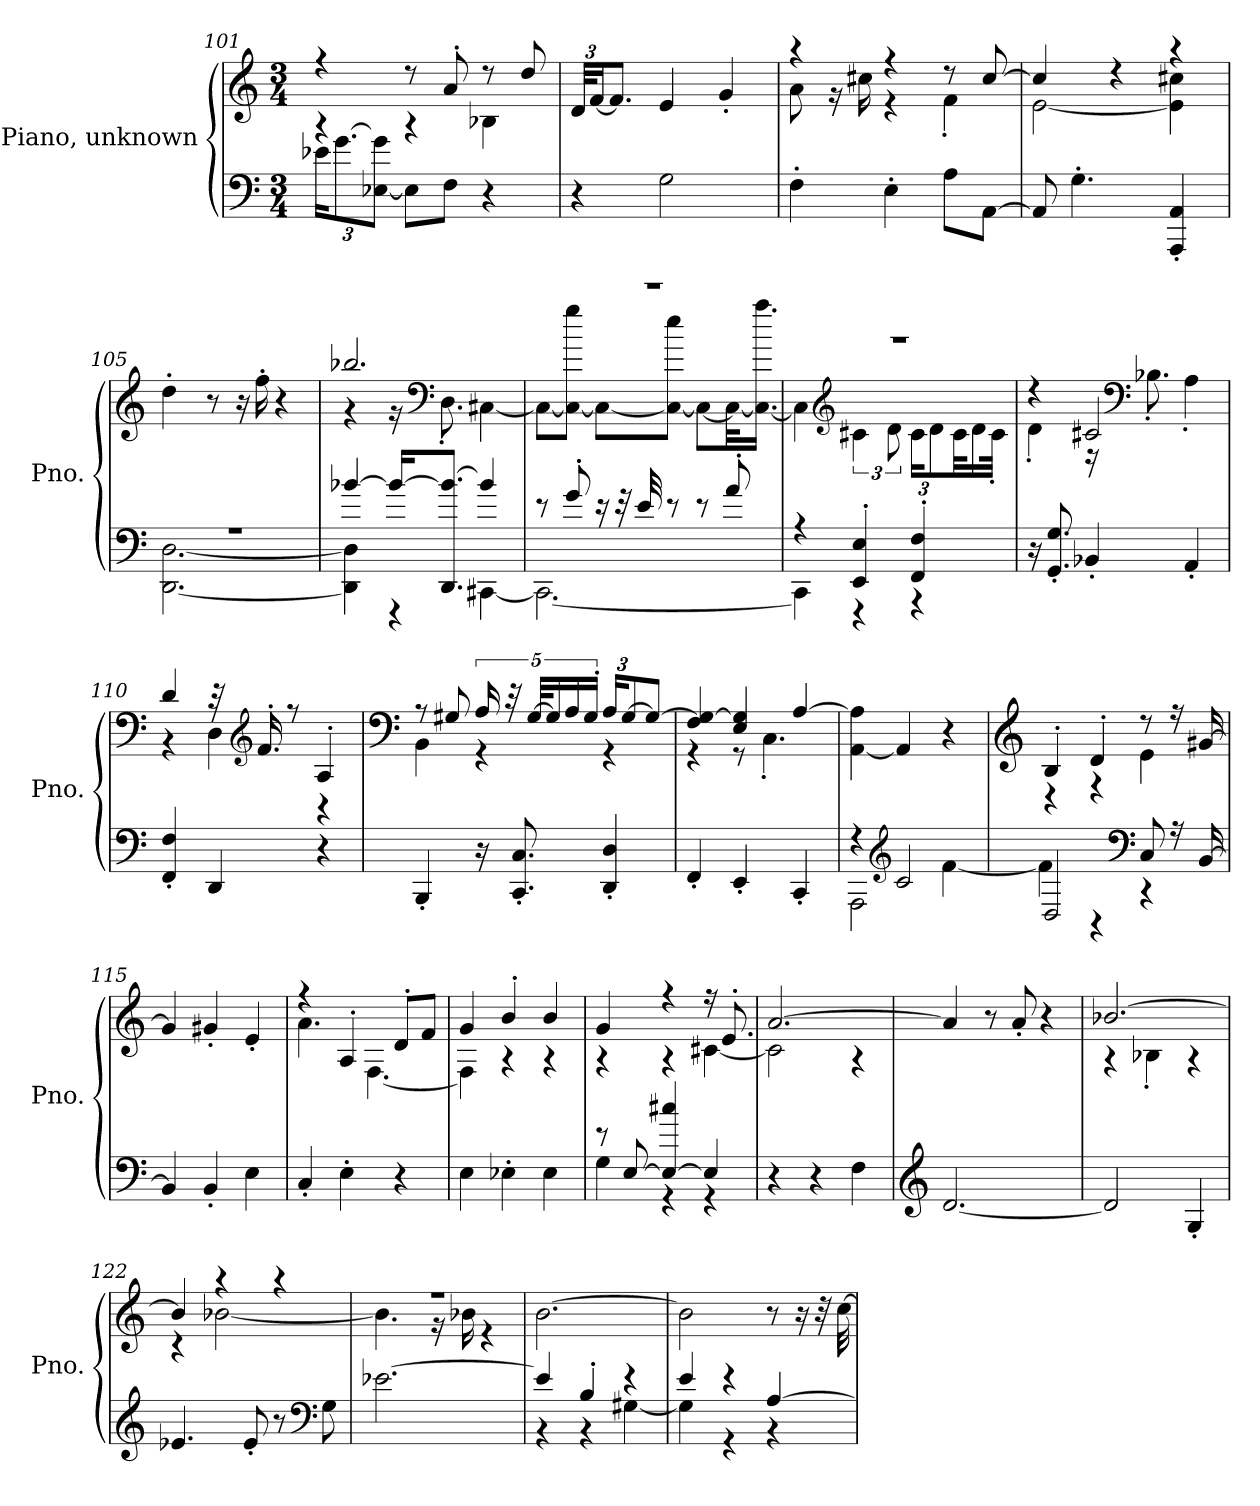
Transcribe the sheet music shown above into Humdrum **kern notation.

**kern	**kern
*part1	*part1
*staff2	*staff1
*I"Piano, unknown	*
*I'Pno.	*
*clefF4	*clefG2
*k[]	*k[]
*M3/4	*M3/4
*Xbrackettup	*
=101	=101
*	*^
24e-X\KL	4r	4r
[12.g\	.	.
[12E-X\ 12g\]J	.	.
8E-\L]	8r	4r
8F\J	8a'/	.
4r	8r	4B-X\
.	8dd/	.
*	*v	*v
=102	=102
*	*Xbrackettup
4r	48d/KLL
.	[24f/J
.	8.f/J]
2G\	4e/
.	4g'/
=103	=103
*	*^
4F'\	4r	8a\
.	.	16r
.	.	16cc#X\
4E'\	4r	4r
8A\L	8r	4f'\
[8AA\J	[8cc#/	.
!!LO:LB:g=z	!!
=104	=104	=104
8AA/]	4cc#/]	[2e\
4.G'\	.	.
.	4r	.
4AAA/' 4AA/'	4r	4e\] 4cc#X\
*	*v	*v
=105	=105
*^	*
2.r	[2.DD\ [2.D\	4dd'\
.	.	8r
.	.	16r
.	.	16ff'\
.	.	4r
=106	=106	=106
*	*	*^
[4b-X/	4DD\] 4D\]	2.bb-X/	4r
16b-/KL_	4r	.	16r
*	*	*clefF4	*
8.DD/ 8.b-/_J	.	.	8.D'\
4b-/]	[4CC#X\	.	[4C#X\
=107	=107	=107	=107
8r	2.CC#\_	2.r	8C#\L_
8g'/	.	.	8C#\_ 8gg\J
16r	.	.	8C#\L_
32r	.	.	.
32e/	.	.	.
8r	.	.	8C#\_ 8ee\J
8r	.	.	8C#\L_
8a'/	.	.	32C#\KL_
.	.	.	16.C#\_ 16.aa\JJ
=108	=108	=108	=108
4r	4CC#\]	2.r	4C#\]
*	*	*clefG2	*
*	*	*	*brackettup
4EE/' 4E/'	4r	.	6c#X\
.	.	.	12d\
*	*	*	*Xbrackettup
4FF/' 4F/'	4r	.	24c#\KL
.	.	.	12d\
.	.	.	32c#\KL
.	.	.	16d\
.	.	.	32c#'\JJk
*v	*v	*	*
!!LO:LB:g=z	!!
=109	=109	=109
16r	4r	4d'\
8.GG/' 8.G/'	.	.
4BB-X'/	2c#X/	16r
*	*clefF4	*
.	.	8.B-X'\
4AA'/	.	4A'\
=110	=110	=110
4FF/' 4F/'	4d/	4r
4DD/	32r	4D\
*	*clefG2	*
.	16.f'/	.
.	8r	.
4r	4A'/	4r
=111	=111	=111
*	*clefF4	*
4BBB'/	8r	4BB\
.	8G#X/	.
*	*brackettup	*
16r	20A/	4r
.	40r	.
8.CC/' 8.C/'	.	.
.	[40G#/KLL	.
.	20G#/]	.
.	20A/	.
.	20G#'/JJ	.
*	*Xbrackettup	*
4DD/' 4D/'	24A/KL	4r
.	[12G#/	.
.	8G#/J_	.
=112	=112	=112
4FF'/	4F/ 4G#/_	4r
4EE'/	4E/ 4G#/]	8r
.	.	4.C'\
4CC'/	[4A/	.
*	*v	*v
!!LO:LB:g=z
=113	=113
*^	*
4r	2AAA\	[4AA\ 4A\]
*clefG2	*	*
2c/	.	4AA/]
.	[4f\	4r
=114	=114	=114
*	*	*clefG2
*	*	*^
2D/	4f\]	4B'/	4r
.	4r	4d'/	4r
*clefF4	*	*	*
8C/	4r	8r	4e\
16r	.	16r	.
[16BB/	.	[16g#X/	.
*v	*v	*	*
*	*v	*v
=115	=115
4BB/]	4g#/]
4BB'/	4g#X'/
4E\	4e'/
=116	=116
*	*^
4C'/	4r	4.a\
4E'\	4A'/	.
.	.	[4.F\
4r	8d'/L	.
.	8f/J	.
=117	=117	=117
4E\	4g/	4F\]
4E-X'\	4b'/	4r
4E-\	4b/	4r
=118	=118	=118
*^	*	*
8r	4G\	4g/	4r
[8E/	.	.	.
4E/_ 4cc#X/	4r	4r	4r
4E/]	4r	16r	[4c#X\
.	.	8.e'/	.
*v	*v	*	*
!!LO:PB:g=z	!!
=119	=119	=119
4r	[2.a/	2c#\]
4r	.	.
4F\	.	4r
*	*v	*v
=120	=120
*clefG2	*
[2.d/	4a/]
.	8r
.	8a'/
.	4r
=121	=121
*	*^
2d/]	[2.b-X/	4r
.	.	4B-X'\
4G'/	.	4r
=122	=122	=122
4.e-X/	4b-/]	4r
.	4r	[2b-X\
8e-'/	.	.
8r	4r	.
*clefF4	*	*
8G\	.	.
=123	=123	=123
[2.e-X\	2.r	4.b-\]
.	.	16r
.	.	16b-X\
.	.	4r
*	*v	*v
=124	=124
*^	*
4e-/]	4r	[2.b\
4B'/	4r	.
4r	[4G#X\	.
=125	=125	=125
4e/	4G#\]	2b\]
4r	4r	.
[4A/	4r	8r
.	.	16r
.	.	32r
.	.	[32cc\
*v	*v	*
=	=
*-	*-
